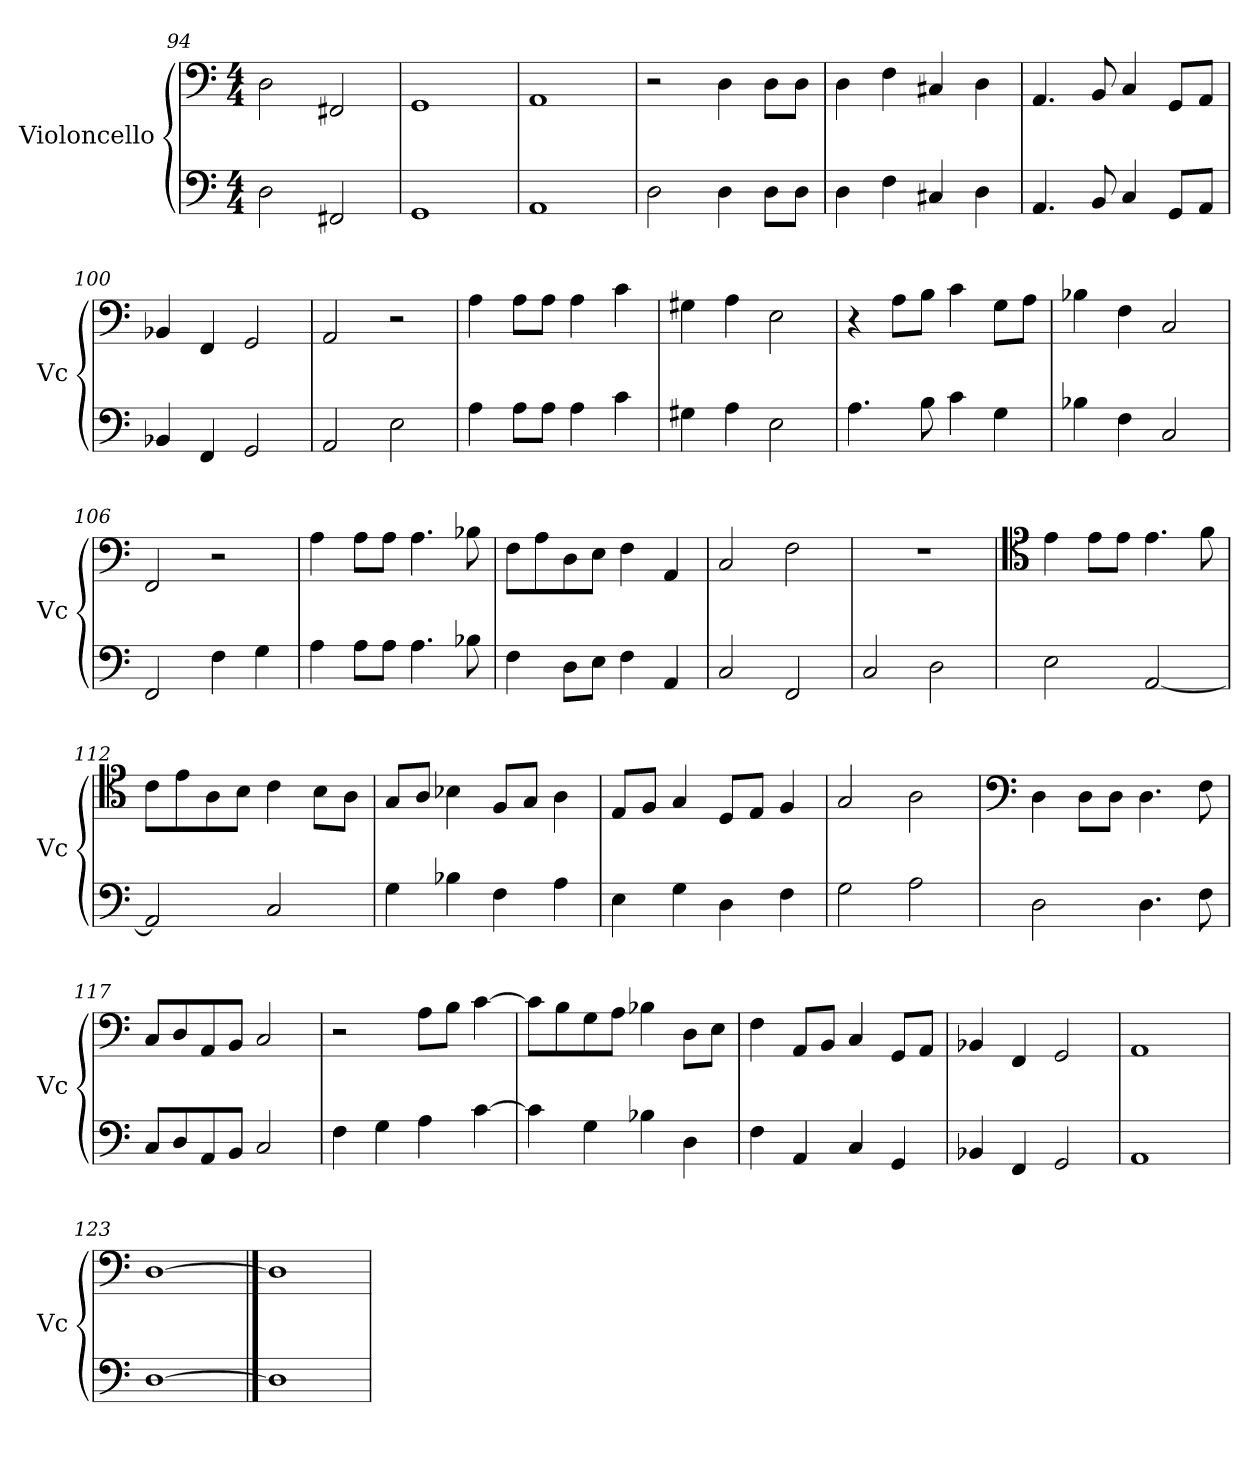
**kern	**kern
*part2	*part1
*staff2	*staff1
*I"Violoncello	*I"Violoncello
*I'Vc	*I'Vc
*clefF4	*clefF4
*k[]	*k[]
*M4/4	*M4/4
=94	=94
2D\	2D\
2FF#X/	2FF#X/
=95	=95
1GG	1GG
=96	=96
1AA	1AA
=97	=97
2D\	2r
4D\	4D\
8D\L	8D\L
8D\J	8D\J
=98	=98
4D\	4D\
4F\	4F\
4C#X/	4C#X/
4D\	4D\
=99	=99
4.AA/	4.AA/
8BB/	8BB/
4C/	4C/
8GG/L	8GG/L
8AA/J	8AA/J
=100	=100
4BB-X/	4BB-X/
4FF/	4FF/
2GG/	2GG/
=101	=101
2AA/	2AA/
2E\	2r
=102	=102
4A\	4A\
8A\L	8A\L
8A\J	8A\J
4A\	4A\
4c\	4c\
=103	=103
4G#X\	4G#X\
4A\	4A\
2E\	2E\
=104	=104
4.A\	4r
.	8A\L
8B\	8B\J
4c\	4c\
4G\	8G\L
.	8A\J
=105	=105
4B-X\	4B-X\
4F\	4F\
2C/	2C/
=106	=106
2FF/	2FF/
4F\	2r
4G\	.
=107	=107
4A\	4A\
8A\L	8A\L
8A\J	8A\J
4.A\	4.A\
8B-X\	8B-X\
=108	=108
4F\	8F\L
.	8A\
8D\L	8D\
8E\J	8E\J
4F\	4F\
4AA/	4AA/
=109	=109
2C/	2C/
2FF/	2F\
=110	=110
2C/	1r
2D\	.
=111	=111
*	*clefC4
2E\	4e\
.	8e\L
.	8e\J
[2AA/	4.e\
.	8f\
=112	=112
2AA/]	8c\L
.	8e\
.	8A\
.	8B\J
2C/	4c\
.	8B\L
.	8A\J
=113	=113
4G\	8G/L
.	8A/J
4B-X\	4B-X\
4F\	8F/L
.	8G/J
4A\	4A\
=114	=114
4E\	8E/L
.	8F/J
4G\	4G/
4D\	8D/L
.	8E/J
4F\	4F/
=115	=115
2G\	2G/
2A\	2A\
=116	=116
*	*clefF4
2D\	4D\
.	8D\L
.	8D\J
4.D\	4.D\
8F\	8F\
=117	=117
8C/L	8C/L
8D/	8D/
8AA/	8AA/
8BB/J	8BB/J
2C/	2C/
=118	=118
4F\	2r
4G\	.
4A\	8A\L
.	8B\J
[4c\	[4c\
=119	=119
4c\]	8c\L]
.	8B\
4G\	8G\
.	8A\J
4B-X\	4B-X\
4D\	8D\L
.	8E\J
=120	=120
4F\	4F\
4AA/	8AA/L
.	8BB/J
4C/	4C/
4GG/	8GG/L
.	8AA/J
=121	=121
4BB-X/	4BB-X/
4FF/	4FF/
2GG/	2GG/
=122	=122
1AA	1AA
=123	=123
[1D	[1D
==124	==124
1D]	1D]
=	=
*-	*-
